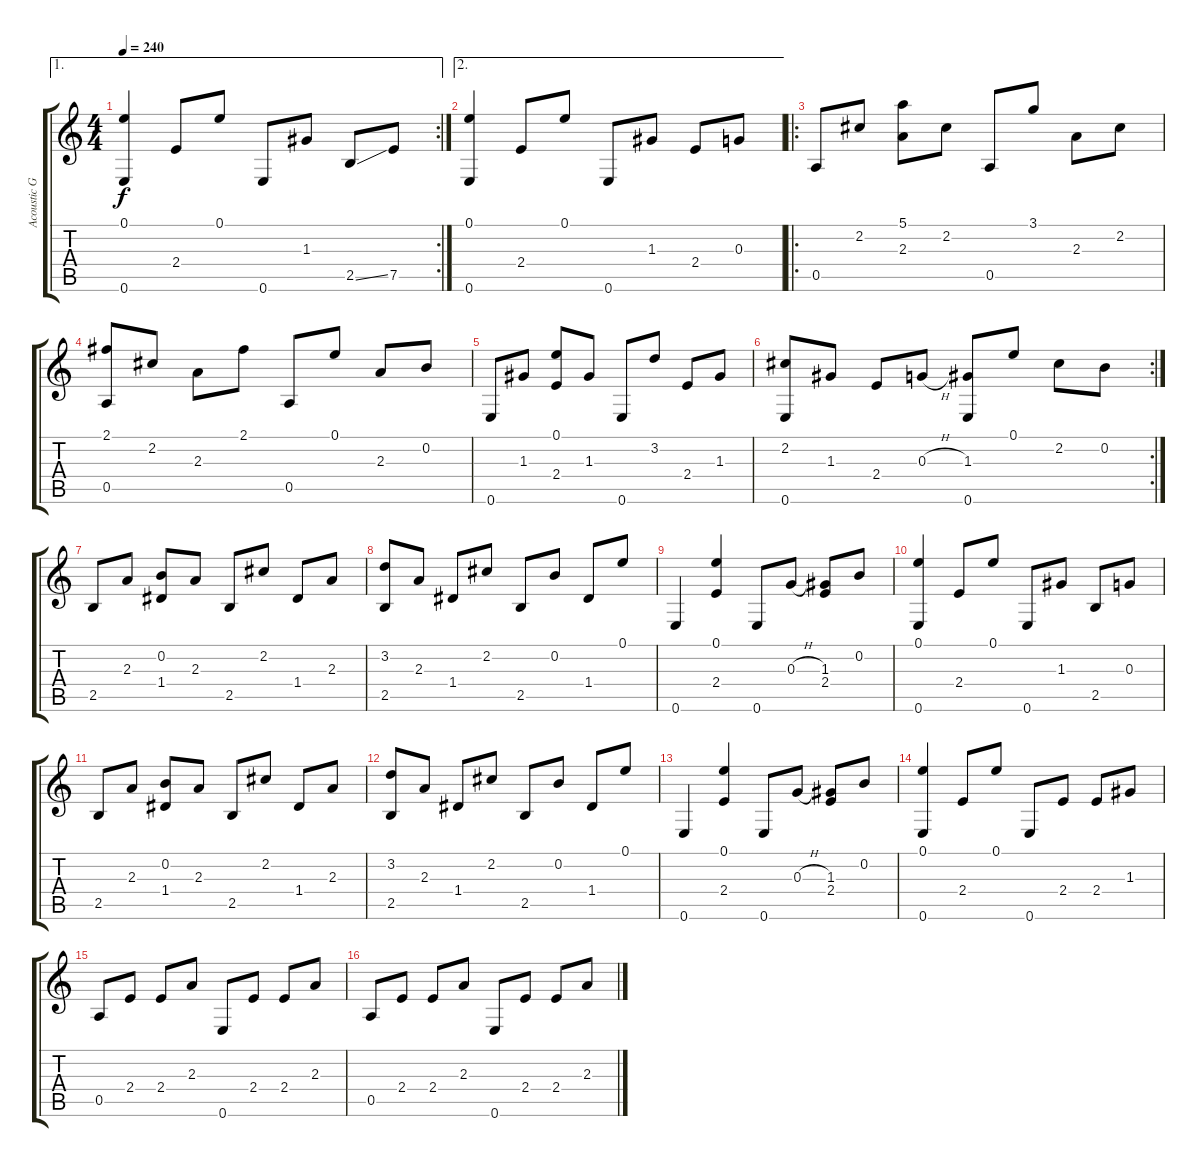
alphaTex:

\track ("Acoustic Guitar" "Acoustic G") {instrument acousticguitarsteel}
\staff {score tabs}
\tuning (E4 B3 G3 D3 A2 E2) {hide}
\ae 1
\rc 2
\ts (4 4)
\tempo 240
\clef g2
\ks c
(0.1 0.6).4{dy f} 2.4.8 0.1.8 0.6.8 1.3.8 2.5{ss}.8 7.5.8 |
\ae 2
(0.1 0.6).4 2.4.8 0.1.8 0.6.8 1.3.8 2.4.8 0.3.8 |
\ro
0.5.8 2.2.8 (5.1 2.3).8 2.2.8 0.5.8 3.1.8 2.3.8 2.2.8 |
(2.1 0.5).8 2.2.8 2.3.8 2.1.8 0.5.8 0.1.8 2.3.8 0.2.8 |
0.6.8 1.3.8 (0.1 2.4).8 1.3.8 0.6.8 3.2.8 2.4.8 1.3.8 |
\rc 2
(2.2 0.6).8 1.3.8 2.4.8 0.3{h}.8 (1.3 0.6).8 0.1.8 2.2.8 0.2.8 |
2.5.8 2.3.8 (0.2 1.4).8 2.3.8 2.5.8 2.2.8 1.4.8 2.3.8 |
(3.2 2.5).8 2.3.8 1.4.8 2.2.8 2.5.8 0.2.8 1.4.8 0.1.8 |
0.6.4 (0.1 2.4).4 0.6.8 0.3{h}.8 (1.3 2.4).8 0.2.8 |
(0.1 0.6).4 2.4.8 0.1.8 0.6.8 1.3.8 2.5.8 0.3.8 |
2.5.8 2.3.8 (0.2 1.4).8 2.3.8 2.5.8 2.2.8 1.4.8 2.3.8 |
(3.2 2.5).8 2.3.8 1.4.8 2.2.8 2.5.8 0.2.8 1.4.8 0.1.8 |
0.6.4 (0.1 2.4).4 0.6.8 0.3{h}.8 (1.3 2.4).8 0.2.8 |
(0.1 0.6).4 2.4.8 0.1.8 0.6.8 2.4.8 2.4.8 1.3.8 |
0.5.8 2.4.8 2.4.8 2.3.8 0.6.8 2.4.8 2.4.8 2.3.8 |
0.5.8 2.4.8 2.4.8 2.3.8 0.6.8 2.4.8 2.4.8 2.3.8
